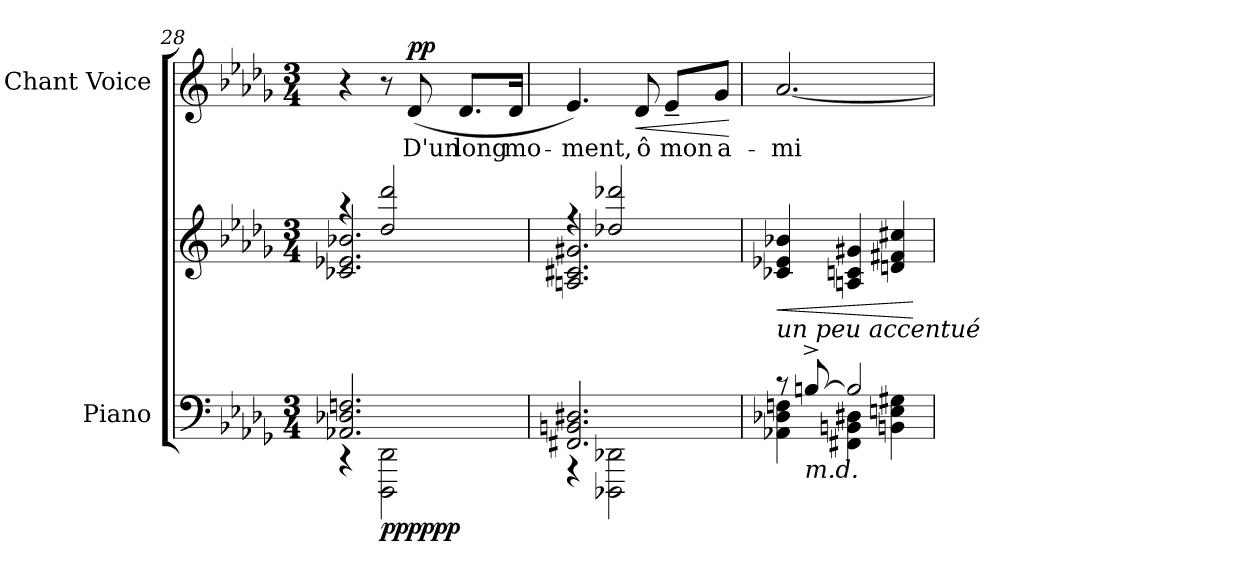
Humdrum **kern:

**kern	**kern	**dynam	**kern	**text	**dynam
*part2	*part2	*part2	*part1	*part1	*part1
*staff3	*staff2	*staff2/3	*staff1	*staff1	*staff1
*I"Piano	*	*	*I"Chant Voice	*	*
*I'Pno	*	*	*	*	*
*clefF4	*clefG2	*	*clefG2	*	*
*k[b-e-a-d-g-]	*k[b-e-a-d-g-]	*	*k[b-e-a-d-g-]	*	*
*M3/4	*M3/4	*	*M3/4	*	*
=28	=28	=28	=28	=28	=28
*^	*^	*	*	*	*
2.AA-X/ 2.D-X/ 2.Fn/	4r	4r	2.c-X/ 2.e-X/ 2.b-X/	.	4r	.	.
!	!	!	!	!LO:DY:b=2	!	!	!
!	!	!	!	!LO:DY:n=1:b	!	!	!
.	2DDD-\ 2DD-\	2dd-/ 2ddd-/	.	ppp ppp	8r	.	.
!	!	!	!	!	!	!LO:LY:b	!LO:DY:a
.	.	.	.	.	(>8d-/	D'un	pp
!	!	!	!	!	!	!LO:LY:b	!
.	.	.	.	.	8.d-/L	long	.
!	!	!	!	!	!	!LO:LY:b	!
.	.	.	.	.	16d-/Jk	mo-	.
=29	=29	=29	=29	=29	=29	=29	=29
!	!	!	!	!	!	!LO:LY:b	!
2.FF#X/ 2.BBn/ 2.D#X/	4r	4r	2.An/ 2.c#X/ 2.g#X/	.	4.e-/)	-ment,	.
.	2DDD-X\ 2DD-X\	2dd-X/ 2ddd-X/	.	.	.	.	.
!	!	!	!	!	!	!LO:LY:b	!LO:HP:b
.	.	.	.	.	8d-/	ô	<
!	!	!	!	!	!	!LO:LY:b	!
.	.	.	.	.	8e-~>/L	mon	.
!	!	!	!	!	!	!LO:LY:b	!
.	.	.	.	.	8g-/J	a-	.
*v	*v	*	*	*	*	*	*
*	*v	*v	*	*	*	*
.	.	.	.	.	[
=30	=30	=30	=30	=30	=30
*^	*	*	*	*	*
!	!	!LO:TX:b:i:t=un peu accentué	!	!	!	!
!	!	!	!LO:HP:b	!	!LO:LY:b	!
8r	4AA-X\ 4D-X\ 4Fn\	4c-X/ 4e-X/ 4b-X/	<	[2.a-/	-mi-	.
!LO:TX:b:i:t=m.d.	!	!	!	!	!	!
[8Bn^/	.	.	.	.	.	.
2B/]	4FF#X\ 4BBn\ 4D#X\	4An/ 4cn/ 4g#X/	.	.	.	.
.	4BBn\ 4En\ 4G#X\	4dn/ 4f#X/ 4cc#X/	.	.	.	.
*v	*v	*	*	*	*	*
.	.	[	.	.	.
=	=	=	=	=	=
*-	*-	*-	*-	*-	*-
